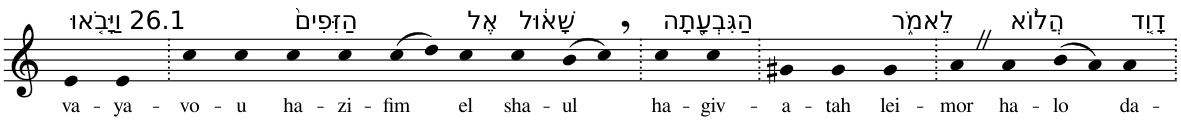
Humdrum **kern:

**kern	**text
*part1	*part1
*staff1	*staff1
*I"Piano	*
*I'Pno	*
*clefG2	*
*k[]	*
=1	=1
!LO:TX:a:t=26.1 וַיָּבֹ֤אוּ	!
!	!LO:LY:b
4e	va-
!	!LO:LY:b
4e	-ya-
=2.	=2.
!	!LO:LY:b
4cc	-vo-
!	!LO:LY:b
4cc	-u
!LO:TX:a:t=הַזִּפִים֙	!
!	!LO:LY:b
4cc	ha-
!	!LO:LY:b
4cc	-zi-
!	!LO:LY:b
(>8cc	-fim
8dd)	.
!LO:TX:a:t=אֶל	!
!	!LO:LY:b
4cc	el
!LO:TX:a:t=שָׁא֔וּל	!
!	!LO:LY:b
4cc	sha-
!	!LO:LY:b
(>8b	-ul
8cc,)	.
=3.	=3.
!LO:TX:a:t=הַגִּבְעָ֖תָה	!
!	!LO:LY:b
4cc	ha-
!	!LO:LY:b
4cc	-giv-
=4.	=4.
!	!LO:LY:b
4g#X	-a-
!	!LO:LY:b
4g#	-tah
!LO:TX:a:t=לֵאמֹ֑ר	!
!	!LO:LY:b
4g#	lei-
=5.	=5.
!	!LO:LY:b
4aZ	-mor
!LO:TX:a:t=הֲל֨וֹא	!
!	!LO:LY:b
4a	ha-
!	!LO:LY:b
(>8b	-lo
8a)	.
!LO:TX:a:t=דָוִ֤ד	!
!	!LO:LY:b
4a	da-
=.	=.
*-	*-
